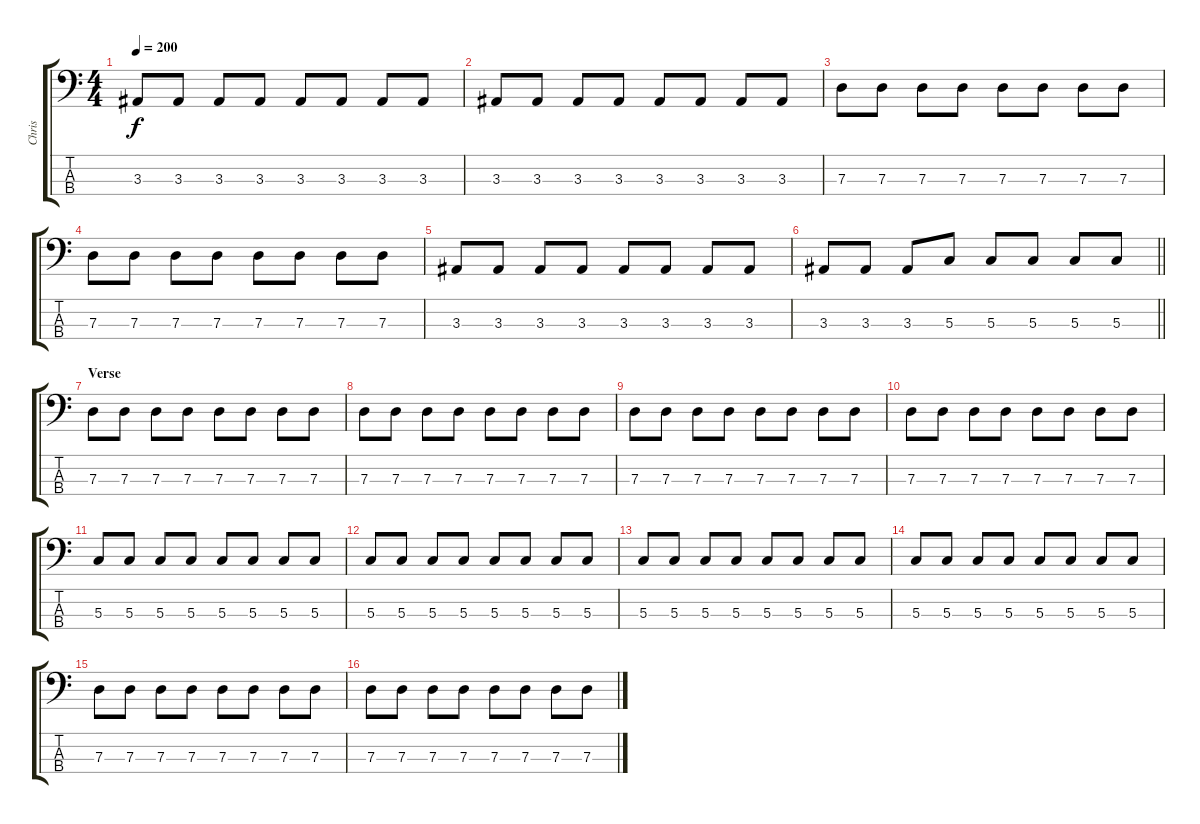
\track ("Chris" "Chris") {instrument electricbasspick}
\staff {score tabs}
\tuning (F2 C2 G1 D1) {hide}
\ts (4 4)
\tempo 200
\clef f4
\ks c
3.3.8{dy f} 3.3.8 3.3.8 3.3.8 3.3.8 3.3.8 3.3.8 3.3.8 |
3.3.8 3.3.8 3.3.8 3.3.8 3.3.8 3.3.8 3.3.8 3.3.8 |
7.3.8 7.3.8 7.3.8 7.3.8 7.3.8 7.3.8 7.3.8 7.3.8 |
7.3.8 7.3.8 7.3.8 7.3.8 7.3.8 7.3.8 7.3.8 7.3.8 |
3.3.8 3.3.8 3.3.8 3.3.8 3.3.8 3.3.8 3.3.8 3.3.8 |
\barLineRight lightlight
3.3.8 3.3.8 3.3.8 5.3.8 5.3.8 5.3.8 5.3.8 5.3.8 |
\section ("" "Verse")
7.3.8 7.3.8 7.3.8 7.3.8 7.3.8 7.3.8 7.3.8 7.3.8 |
7.3.8 7.3.8 7.3.8 7.3.8 7.3.8 7.3.8 7.3.8 7.3.8 |
7.3.8 7.3.8 7.3.8 7.3.8 7.3.8 7.3.8 7.3.8 7.3.8 |
7.3.8 7.3.8 7.3.8 7.3.8 7.3.8 7.3.8 7.3.8 7.3.8 |
5.3.8 5.3.8 5.3.8 5.3.8 5.3.8 5.3.8 5.3.8 5.3.8 |
5.3.8 5.3.8 5.3.8 5.3.8 5.3.8 5.3.8 5.3.8 5.3.8 |
5.3.8 5.3.8 5.3.8 5.3.8 5.3.8 5.3.8 5.3.8 5.3.8 |
5.3.8 5.3.8 5.3.8 5.3.8 5.3.8 5.3.8 5.3.8 5.3.8 |
7.3.8 7.3.8 7.3.8 7.3.8 7.3.8 7.3.8 7.3.8 7.3.8 |
7.3.8 7.3.8 7.3.8 7.3.8 7.3.8 7.3.8 7.3.8 7.3.8
